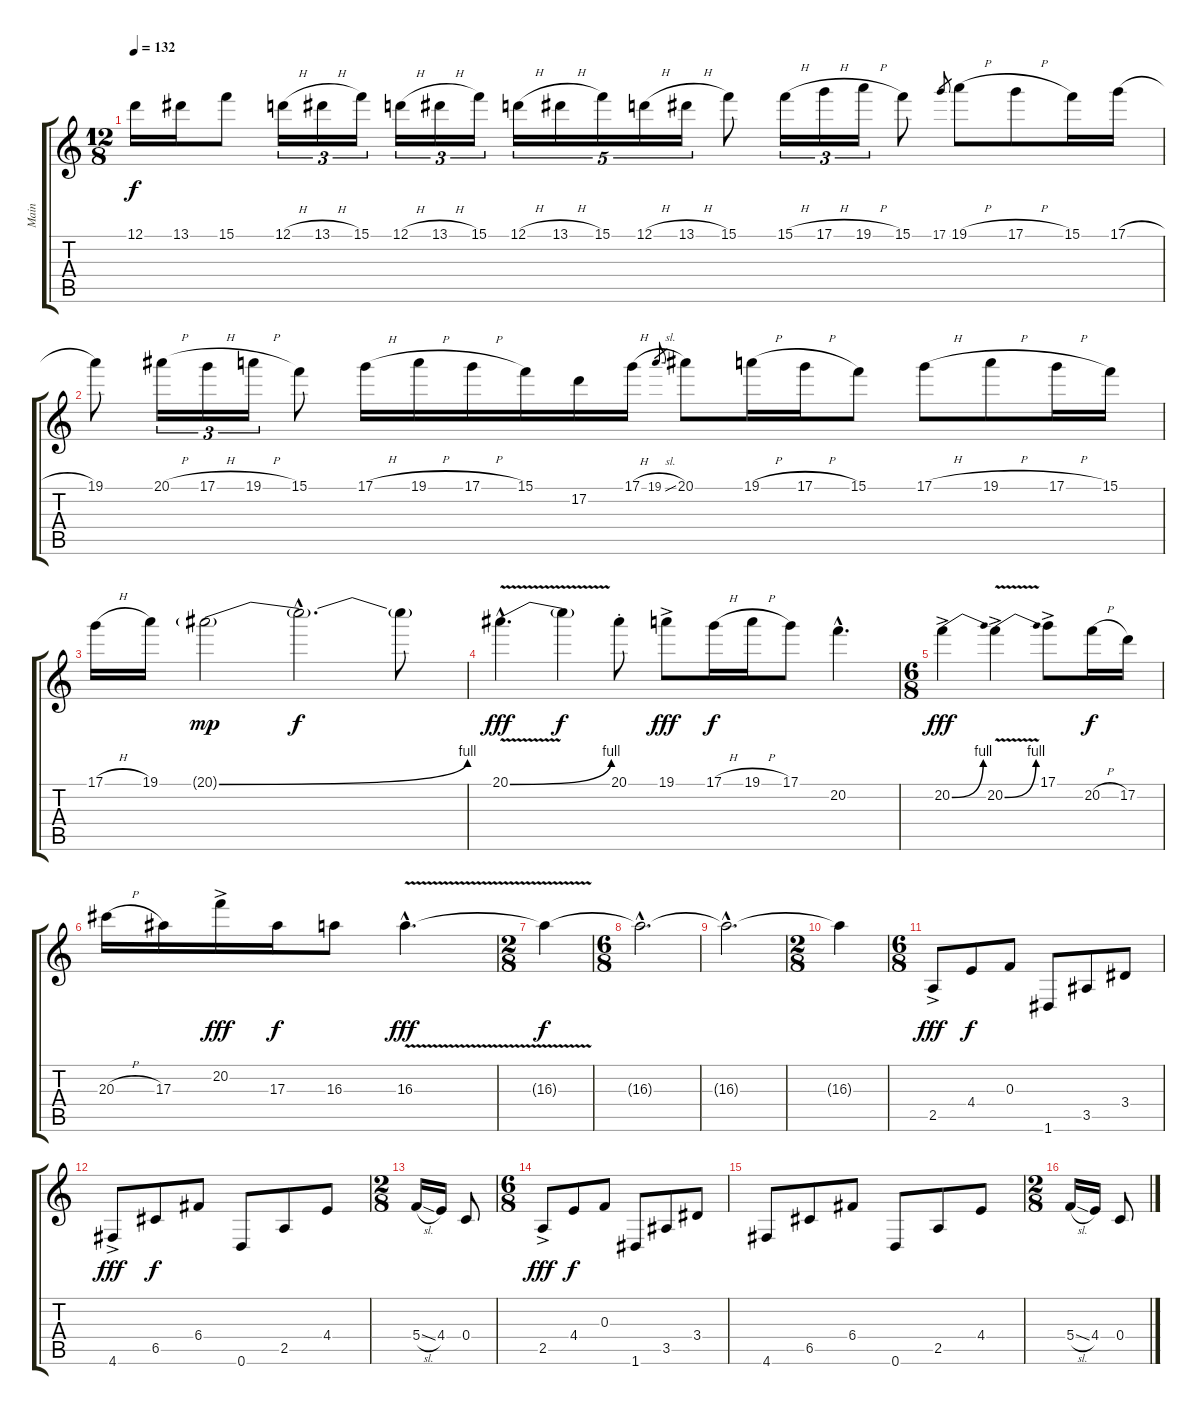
\track ("Main" "Main") {instrument distortionguitar}
\staff {score tabs}
\tuning (D4 A3 F3 C3 G2 D2) {hide}
\ts (12 8)
\tempo 132
\clef g2
\ks c
12.1.16{dy f} 13.1.16 15.1.8 12.1{h}.16{tu (3 2)} 13.1{h}.16{tu (3 2)} 15.1.16{tu (3 2)} 12.1{h}.16{tu (3 2)} 13.1{h}.16{tu (3 2)} 15.1.16{tu (3 2)} 12.1{h}.16{tu (5 4)} 13.1{h}.16{tu (5 4)} 15.1.16{tu (5 4)} 12.1{h}.16{tu (5 4)} 13.1{h}.16{tu (5 4)} 15.1.8 15.1{h}.16{tu (3 2)} 17.1{h}.16{tu (3 2)} 19.1{h}.16{tu (3 2)} 15.1.8 17.1.8{gr} 19.1{h}.8 17.1{h}.8 15.1.16 17.1{h}.16 |
19.1.8 20.1{h}.16{tu (3 2)} 17.1{h}.16{tu (3 2)} 19.1{h}.16{tu (3 2)} 15.1.8 17.1{h}.16 19.1{h}.16 17.1{h}.16 15.1.16 17.2.16 17.1{h}.16 19.1{sl}.8{gr} 20.1.8 19.1{h}.16 17.1{h}.16 15.1.8 17.1{h}.8 19.1{h}.8 17.1{h}.16 15.1.16 |
17.1{h}.16 19.1.16 20.1{be (bend 0 0 60 4) g}.2{dy mp} 20.1{hac t}.2{d dy f} 20.1{t}.8 |
20.1{be (bend 0 0 60 4) v hac}.4{d dy fff} 20.1{t}.4{dy f} 20.1{st}.8 19.1{ac}.8{dy fff} 17.1{h}.16{dy f} 19.1{h}.16 17.1.8 20.2{hac}.4{d} |
\ts (6 8)
20.2{be (bend 0 0 60 4) ac}.4{dy fff} 20.2{be (bend 0 0 60 4) v ac}.4 17.1{ac}.8 20.2{h}.16{dy f} 17.2.16 |
20.3{h}.16 17.3.16 20.2{ac}.16{dy fff} 17.3.16{dy f} 16.3.8 16.3{v hac}.4{d dy fff} |
\ts (2 8)
16.3{t}.4{dy f} |
\ts (6 8)
16.3{hac t}.2{d} |
16.3{hac t}.2{d} |
\ts (2 8)
16.3{t}.4 |
\ts (6 8)
2.5{ac}.8{dy fff} 4.4.8{dy f} 0.3.8 1.6.8 3.5.8 3.4.8 |
4.6{ac}.8{dy fff} 6.5.8{dy f} 6.4.8 0.6.8 2.5.8 4.4.8 |
\ts (2 8)
5.4{sl}.16 4.4.16 0.4.8 |
\ts (6 8)
2.5{ac}.8{dy fff} 4.4.8{dy f} 0.3.8 1.6.8 3.5.8 3.4.8 |
4.6.8 6.5.8 6.4.8 0.6.8 2.5.8 4.4.8 |
\ts (2 8)
5.4{sl}.16 4.4.16 0.4.8
